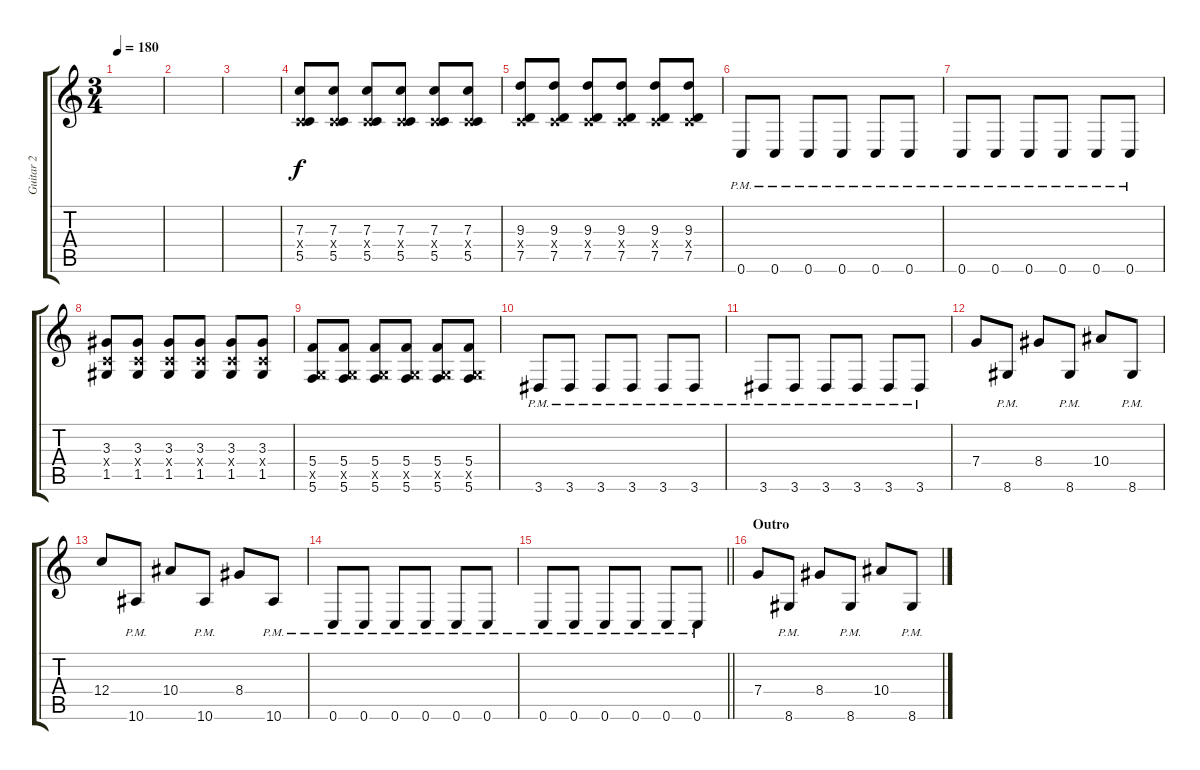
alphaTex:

\track ("Guitar 2" "Guitar 2") {instrument distortionguitar}
\staff {score tabs}
\tuning (D4 A3 F3 C3 G2 C2) {hide}
\ts (3 4)
\tempo 180
\clef g2
\ks c
|
|
|
(7.3 0.4{x} 5.5).8 (7.3 0.4{x} 5.5).8 (7.3 0.4{x} 5.5).8 (7.3 0.4{x} 5.5).8 (7.3 0.4{x} 5.5).8 (7.3 0.4{x} 5.5).8 |
(9.3 0.4{x} 7.5).8 (9.3 0.4{x} 7.5).8 (9.3 0.4{x} 7.5).8 (9.3 0.4{x} 7.5).8 (9.3 0.4{x} 7.5).8 (9.3 0.4{x} 7.5).8 |
0.6{pm}.8 0.6{pm}.8 0.6{pm}.8 0.6{pm}.8 0.6{pm}.8 0.6{pm}.8 |
0.6{pm}.8 0.6{pm}.8 0.6{pm}.8 0.6{pm}.8 0.6{pm}.8 0.6{pm}.8 |
(3.3 0.4{x} 1.5).8 (3.3 0.4{x} 1.5).8 (3.3 0.4{x} 1.5).8 (3.3 0.4{x} 1.5).8 (3.3 0.4{x} 1.5).8 (3.3 0.4{x} 1.5).8 |
(5.4 0.5{x} 5.6).8 (5.4 0.5{x} 5.6).8 (5.4 0.5{x} 5.6).8 (5.4 0.5{x} 5.6).8 (5.4 0.5{x} 5.6).8 (5.4 0.5{x} 5.6).8 |
3.6{pm}.8 3.6{pm}.8 3.6{pm}.8 3.6{pm}.8 3.6{pm}.8 3.6{pm}.8 |
3.6{pm}.8 3.6{pm}.8 3.6{pm}.8 3.6{pm}.8 3.6{pm}.8 3.6{pm}.8 |
7.4.8 8.6{pm}.8 8.4.8 8.6{pm}.8 10.4.8 8.6{pm}.8 |
12.4.8 10.6{pm}.8 10.4.8 10.6{pm}.8 8.4.8 10.6{pm}.8 |
0.6{pm}.8 0.6{pm}.8 0.6{pm}.8 0.6{pm}.8 0.6{pm}.8 0.6{pm}.8 |
\barLineRight lightlight
0.6{pm}.8 0.6{pm}.8 0.6{pm}.8 0.6{pm}.8 0.6{pm}.8 0.6{pm}.8 |
\section ("" "Outro")
7.4.8 8.6{pm}.8 8.4.8 8.6{pm}.8 10.4.8 8.6{pm}.8
